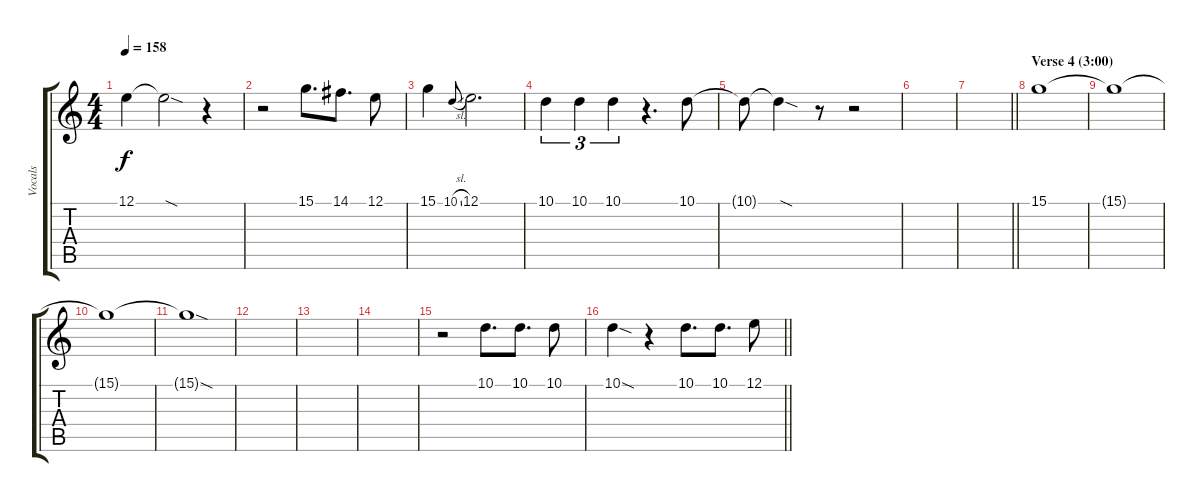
\track ("Vocals" "Vocals") {instrument lead2sawtooth}
\staff {score tabs}
\tuning (E4 B3 G3 D3 A2 E2) {hide}
\ts (4 4)
\tempo 158
\clef g2
\ks c
12.1.4{dy f} 12.1{sod t}.2 r.4 |
r.2 15.1.8{d} 14.1.8{d} 12.1.8 |
15.1.4 10.1{sl}.8{gr onbeat} 12.1.2{d} |
10.1.4{tu (3 2)} 10.1.4{tu (3 2)} 10.1.4{tu (3 2)} r.4{d} 10.1.8 |
10.1{t}.8 10.1{sod t}.4 r.8 r.2 |
|
\barLineRight lightlight
|
\section ("" "Verse 4 (3:00)")
15.1.1 |
15.1{t}.1 |
15.1{t}.1 |
15.1{sod t}.1 |
|
|
|
r.2 10.1.8{d} 10.1.8{d} 10.1.8 |
\barLineRight lightlight
10.1{sod}.4 r.4 10.1.8{d} 10.1.8{d} 12.1.8
